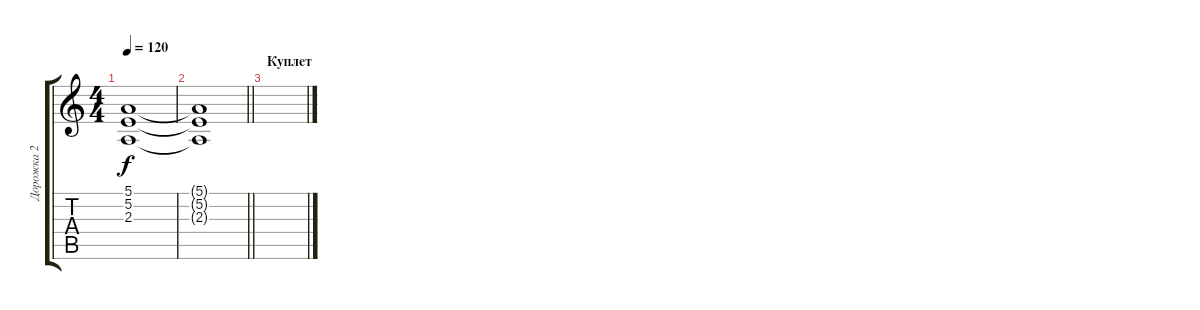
\track ("Дорожка 2" "Дорожка 2") {instrument stringensemble2}
\staff {score tabs}
\tuning (E4 B3 G3 D3 A2 E2) {hide}
\ts (4 4)
\tempo 120
\clef g2
\ks c
(5.1{t} 5.2{t} 2.3{t}).1{dy f} |
\barLineRight lightlight
(5.1{t} 5.2{t} 2.3{t}).1 |
\section ("" "Куплет")
